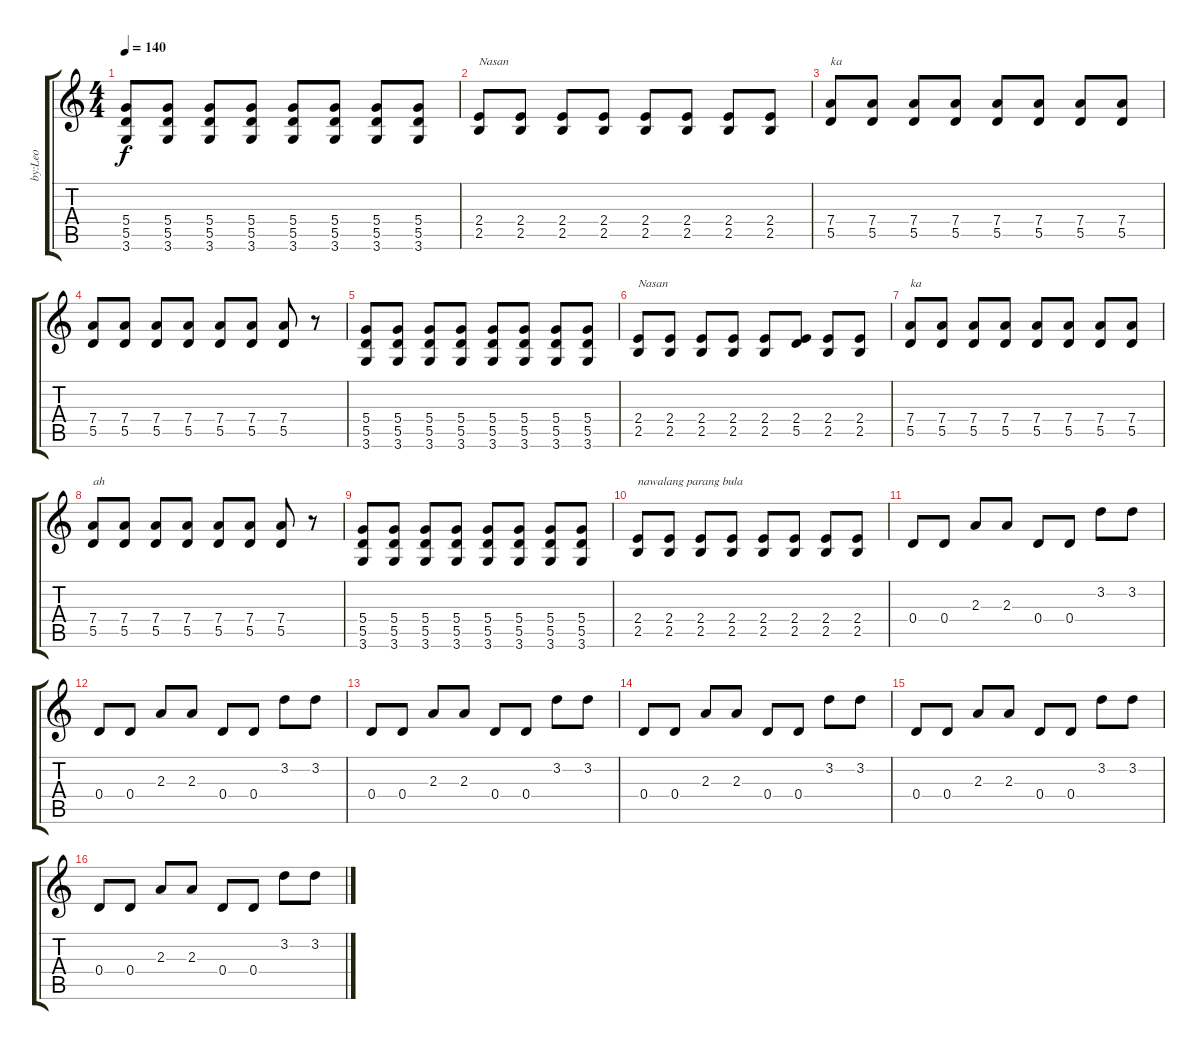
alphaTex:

\track ("by:Leo" "by:Leo") {instrument acousticguitarnylon}
\staff {score tabs}
\tuning (E4 B3 G3 D3 A2 E2) {hide}
\ts (4 4)
\tempo 140
\clef g2
\ks c
(5.4 5.5 3.6).8{dy f} (5.4 5.5 3.6).8 (5.4 5.5 3.6).8 (5.4 5.5 3.6).8 (5.4 5.5 3.6).8 (5.4 5.5 3.6).8 (5.4 5.5 3.6).8 (5.4 5.5 3.6).8 |
(2.4 2.5).8{txt "Nasan"} (2.4 2.5).8 (2.4 2.5).8 (2.4 2.5).8 (2.4 2.5).8 (2.4 2.5).8 (2.4 2.5).8 (2.4 2.5).8 |
(7.4 5.5).8{txt "ka"} (7.4 5.5).8 (7.4 5.5).8 (7.4 5.5).8 (7.4 5.5).8 (7.4 5.5).8 (7.4 5.5).8 (7.4 5.5).8 |
(7.4 5.5).8 (7.4 5.5).8 (7.4 5.5).8 (7.4 5.5).8 (7.4 5.5).8 (7.4 5.5).8 (7.4 5.5).8 r.8 |
(5.4 5.5 3.6).8 (5.4 5.5 3.6).8 (5.4 5.5 3.6).8 (5.4 5.5 3.6).8 (5.4 5.5 3.6).8 (5.4 5.5 3.6).8 (5.4 5.5 3.6).8 (5.4 5.5 3.6).8 |
(2.4 2.5).8{txt "Nasan"} (2.4 2.5).8 (2.4 2.5).8 (2.4 2.5).8 (2.4 2.5).8 (2.4 5.5).8 (2.4 2.5).8 (2.4 2.5).8 |
(7.4 5.5).8{txt "ka"} (7.4 5.5).8 (7.4 5.5).8 (7.4 5.5).8 (7.4 5.5).8 (7.4 5.5).8 (7.4 5.5).8 (7.4 5.5).8 |
(7.4 5.5).8{txt "ah"} (7.4 5.5).8 (7.4 5.5).8 (7.4 5.5).8 (7.4 5.5).8 (7.4 5.5).8 (7.4 5.5).8 r.8 |
(5.4 5.5 3.6).8 (5.4 5.5 3.6).8 (5.4 5.5 3.6).8 (5.4 5.5 3.6).8 (5.4 5.5 3.6).8 (5.4 5.5 3.6).8 (5.4 5.5 3.6).8 (5.4 5.5 3.6).8 |
(2.4 2.5).8{txt "nawalang parang bula"} (2.4 2.5).8 (2.4 2.5).8 (2.4 2.5).8 (2.4 2.5).8 (2.4 2.5).8 (2.4 2.5).8 (2.4 2.5).8 |
0.4.8 0.4.8 2.3.8 2.3.8 0.4.8 0.4.8 3.2.8 3.2.8 |
0.4.8 0.4.8 2.3.8 2.3.8 0.4.8 0.4.8 3.2.8 3.2.8 |
0.4.8 0.4.8 2.3.8 2.3.8 0.4.8 0.4.8 3.2.8 3.2.8 |
0.4.8 0.4.8 2.3.8 2.3.8 0.4.8 0.4.8 3.2.8 3.2.8 |
0.4.8 0.4.8 2.3.8 2.3.8 0.4.8 0.4.8 3.2.8 3.2.8 |
0.4.8 0.4.8 2.3.8 2.3.8 0.4.8 0.4.8 3.2.8 3.2.8
